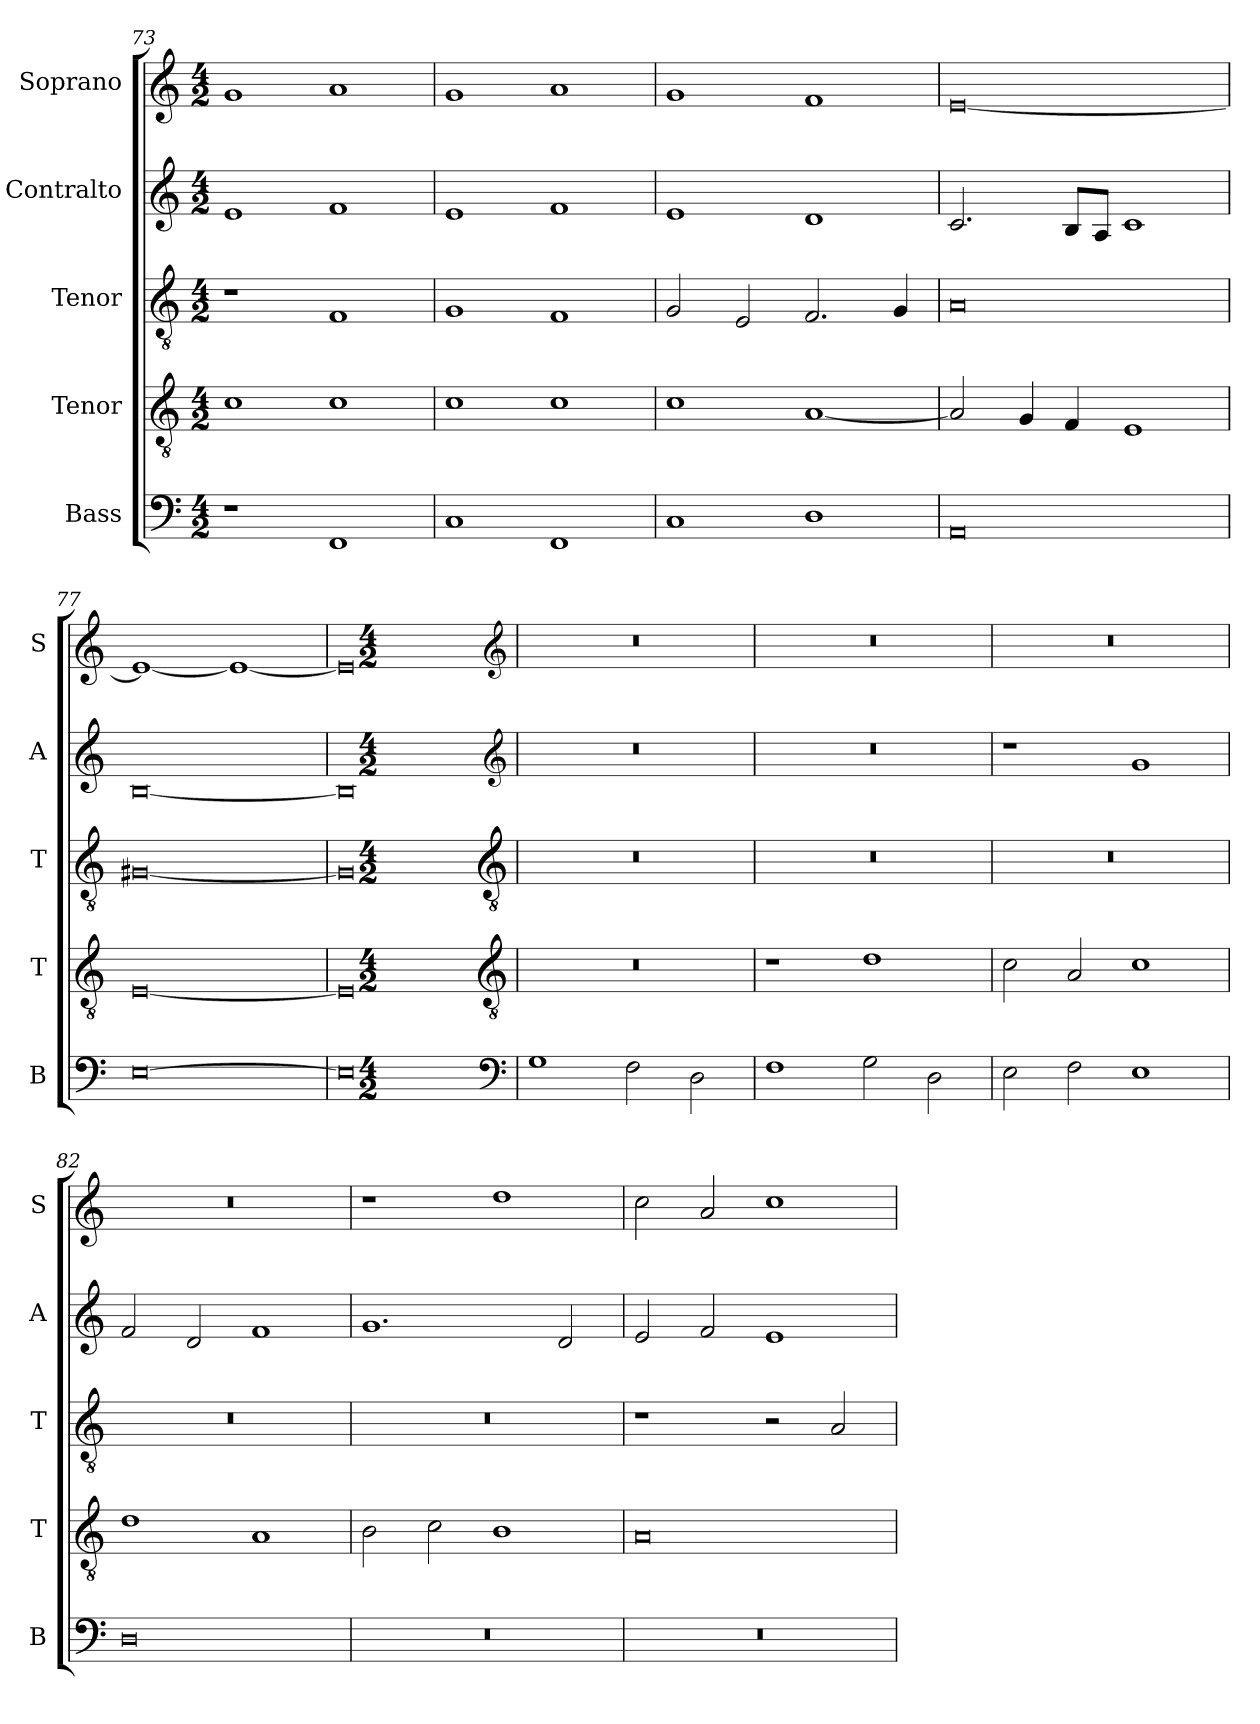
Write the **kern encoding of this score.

**kern	**kern	**kern	**kern	**kern
*part5	*part4	*part3	*part2	*part1
*staff5	*staff4	*staff3	*staff2	*staff1
*I"Bass	*I"Tenor	*I"Tenor	*I"Contralto	*I"Soprano
*I'B	*I'T	*I'T	*I'A	*I'S
*clefF4	*clefGv2	*clefGv2	*clefG2	*clefG2
*k[]	*k[]	*k[]	*k[]	*k[]
*D:dor	*D:dor	*D:dor	*D:dor	*D:dor
*M4/2	*M4/2	*M4/2	*M4/2	*M4/2
=73	=73	=73	=73	=73
1r	1c	1r	1e	1g
1FF	1c	1F	1f	1a
=74	=74	=74	=74	=74
1C	1c	1G	1e	1g
1FF	1c	1F	1f	1a
=75	=75	=75	=75	=75
1C	1c	2G	1e	1g
.	.	2E	.	.
1D	[1A	2.F	1d	1f
.	.	4G	.	.
=76	=76	=76	=76	=76
0AA	2A]	0A	2.c	[0e
.	4G	.	.	.
.	4F	.	8B/L	.
.	.	.	8A/J	.
.	1E	.	1c	.
=77	=77	=77	=77	=77
[0E	[0E	[0G#X	[0B	1e_
.	.	.	.	1e_
=78	=78	=78	=78	=78
0E]	0E]	0G#]	0B]	0e]
*clefF4	*clefGv2	*clefGv2	*clefG2	*clefG2
*k[]	*k[]	*k[]	*k[]	*k[]
*D:dor	*D:dor	*D:dor	*D:dor	*D:dor
*M4/2	*M4/2	*M4/2	*M4/2	*M4/2
=79	=79	=79	=79	=79
1G	0r	0r	0r	0r
2F	.	.	.	.
2D	.	.	.	.
=80	=80	=80	=80	=80
1F	1r	0r	0r	0r
2G	1d	.	.	.
2D	.	.	.	.
=81	=81	=81	=81	=81
2E	2c	0r	1r	0r
2F	2A	.	.	.
1E	1c	.	1g	.
=82	=82	=82	=82	=82
0D	1d	0r	2f	0r
.	.	.	2d	.
.	1A	.	1f	.
=83	=83	=83	=83	=83
0r	2B	0r	1.g	1r
.	2c	.	.	.
.	1B	.	.	1dd
.	.	.	2d	.
=84	=84	=84	=84	=84
0r	0A	1r	2e	2cc
.	.	.	2f	2a
.	.	2r	1e	1cc
.	.	2A	.	.
=	=	=	=	=
*-	*-	*-	*-	*-
